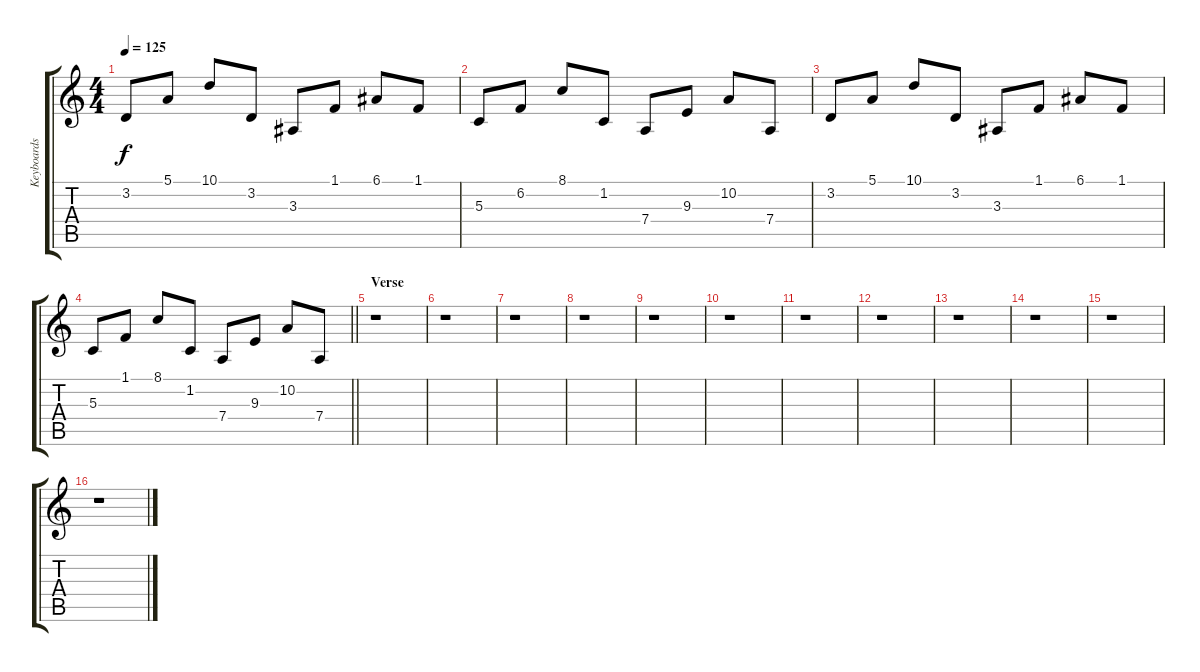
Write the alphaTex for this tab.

\track ("Keyboards " "Keyboards ") {instrument pad1newage}
\staff {score tabs}
\tuning (E4 B3 G3 D3 A2 E2) {hide}
\ts (4 4)
\tempo 125
\clef g2
\ks c
3.2.8{dy f} 5.1.8 10.1.8 3.2.8 3.3.8 1.1.8 6.1.8 1.1.8 |
5.3.8 6.2.8 8.1.8 1.2.8 7.4.8 9.3.8 10.2.8 7.4.8 |
3.2.8 5.1.8 10.1.8 3.2.8 3.3.8 1.1.8 6.1.8 1.1.8 |
\barLineRight lightlight
5.3.8 1.1.8 8.1.8 1.2.8 7.4.8 9.3.8 10.2.8 7.4.8 |
\section ("" "Verse ")
r.1 |
r.1 |
r.1 |
r.1 |
r.1 |
r.1 |
r.1 |
r.1 |
r.1 |
r.1 |
r.1 |
r.1
